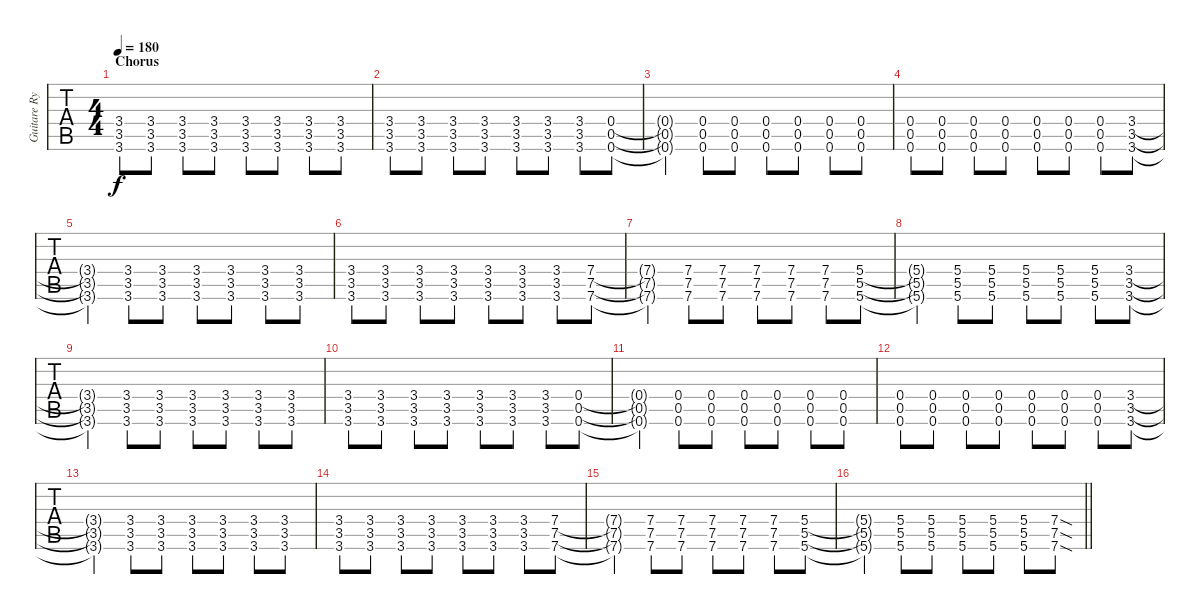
\track ("Guitare Rythm 1" "Guitare Ry") {instrument distortionguitar}
\staff {tabs}
\tuning (D4 A3 F3 C3 G2 C2) {hide}
\ts (4 4)
\section ("" "Chorus")
\tempo 180
\clef g2
\ks c
(3.4 3.5 3.6).8{dy f} (3.4 3.5 3.6).8 (3.4 3.5 3.6).8 (3.4 3.5 3.6).8 (3.4 3.5 3.6).8 (3.4 3.5 3.6).8 (3.4 3.5 3.6).8 (3.4 3.5 3.6).8 |
(3.4 3.5 3.6).8 (3.4 3.5 3.6).8 (3.4 3.5 3.6).8 (3.4 3.5 3.6).8 (3.4 3.5 3.6).8 (3.4 3.5 3.6).8 (3.4 3.5 3.6).8 (0.4 0.5 0.6).8 |
(0.4{t} 0.5{t} 0.6{t}).4 (0.4 0.5 0.6).8 (0.4 0.5 0.6).8 (0.4 0.5 0.6).8 (0.4 0.5 0.6).8 (0.4 0.5 0.6).8 (0.4 0.5 0.6).8 |
(0.4 0.5 0.6).8 (0.4 0.5 0.6).8 (0.4 0.5 0.6).8 (0.4 0.5 0.6).8 (0.4 0.5 0.6).8 (0.4 0.5 0.6).8 (0.4 0.5 0.6).8 (3.4 3.5 3.6).8 |
(3.4{t} 3.5{t} 3.6{t}).4 (3.4 3.5 3.6).8 (3.4 3.5 3.6).8 (3.4 3.5 3.6).8 (3.4 3.5 3.6).8 (3.4 3.5 3.6).8 (3.4 3.5 3.6).8 |
(3.4 3.5 3.6).8 (3.4 3.5 3.6).8 (3.4 3.5 3.6).8 (3.4 3.5 3.6).8 (3.4 3.5 3.6).8 (3.4 3.5 3.6).8 (3.4 3.5 3.6).8 (7.4 7.5 7.6).8 |
(7.4{t} 7.5{t} 7.6{t}).4 (7.4 7.5 7.6).8 (7.4 7.5 7.6).8 (7.4 7.5 7.6).8 (7.4 7.5 7.6).8 (7.4 7.5 7.6).8 (5.4 5.5 5.6).8 |
(5.4{t} 5.5{t} 5.6{t}).4 (5.4 5.5 5.6).8 (5.4 5.5 5.6).8 (5.4 5.5 5.6).8 (5.4 5.5 5.6).8 (5.4 5.5 5.6).8 (3.4 3.5 3.6).8 |
(3.4{t} 3.5{t} 3.6{t}).4 (3.4 3.5 3.6).8 (3.4 3.5 3.6).8 (3.4 3.5 3.6).8 (3.4 3.5 3.6).8 (3.4 3.5 3.6).8 (3.4 3.5 3.6).8 |
(3.4 3.5 3.6).8 (3.4 3.5 3.6).8 (3.4 3.5 3.6).8 (3.4 3.5 3.6).8 (3.4 3.5 3.6).8 (3.4 3.5 3.6).8 (3.4 3.5 3.6).8 (0.4 0.5 0.6).8 |
(0.4{t} 0.5{t} 0.6{t}).4 (0.4 0.5 0.6).8 (0.4 0.5 0.6).8 (0.4 0.5 0.6).8 (0.4 0.5 0.6).8 (0.4 0.5 0.6).8 (0.4 0.5 0.6).8 |
(0.4 0.5 0.6).8 (0.4 0.5 0.6).8 (0.4 0.5 0.6).8 (0.4 0.5 0.6).8 (0.4 0.5 0.6).8 (0.4 0.5 0.6).8 (0.4 0.5 0.6).8 (3.4 3.5 3.6).8 |
(3.4{t} 3.5{t} 3.6{t}).4 (3.4 3.5 3.6).8 (3.4 3.5 3.6).8 (3.4 3.5 3.6).8 (3.4 3.5 3.6).8 (3.4 3.5 3.6).8 (3.4 3.5 3.6).8 |
(3.4 3.5 3.6).8 (3.4 3.5 3.6).8 (3.4 3.5 3.6).8 (3.4 3.5 3.6).8 (3.4 3.5 3.6).8 (3.4 3.5 3.6).8 (3.4 3.5 3.6).8 (7.4 7.5 7.6).8 |
(7.4{t} 7.5{t} 7.6{t}).4 (7.4 7.5 7.6).8 (7.4 7.5 7.6).8 (7.4 7.5 7.6).8 (7.4 7.5 7.6).8 (7.4 7.5 7.6).8 (5.4 5.5 5.6).8 |
\barLineRight lightlight
(5.4{t} 5.5{t} 5.6{t}).4 (5.4 5.5 5.6).8 (5.4 5.5 5.6).8 (5.4 5.5 5.6).8 (5.4 5.5 5.6).8 (5.4 5.5 5.6).8 (7.4{sod} 7.5{sod} 7.6{sod}).8
